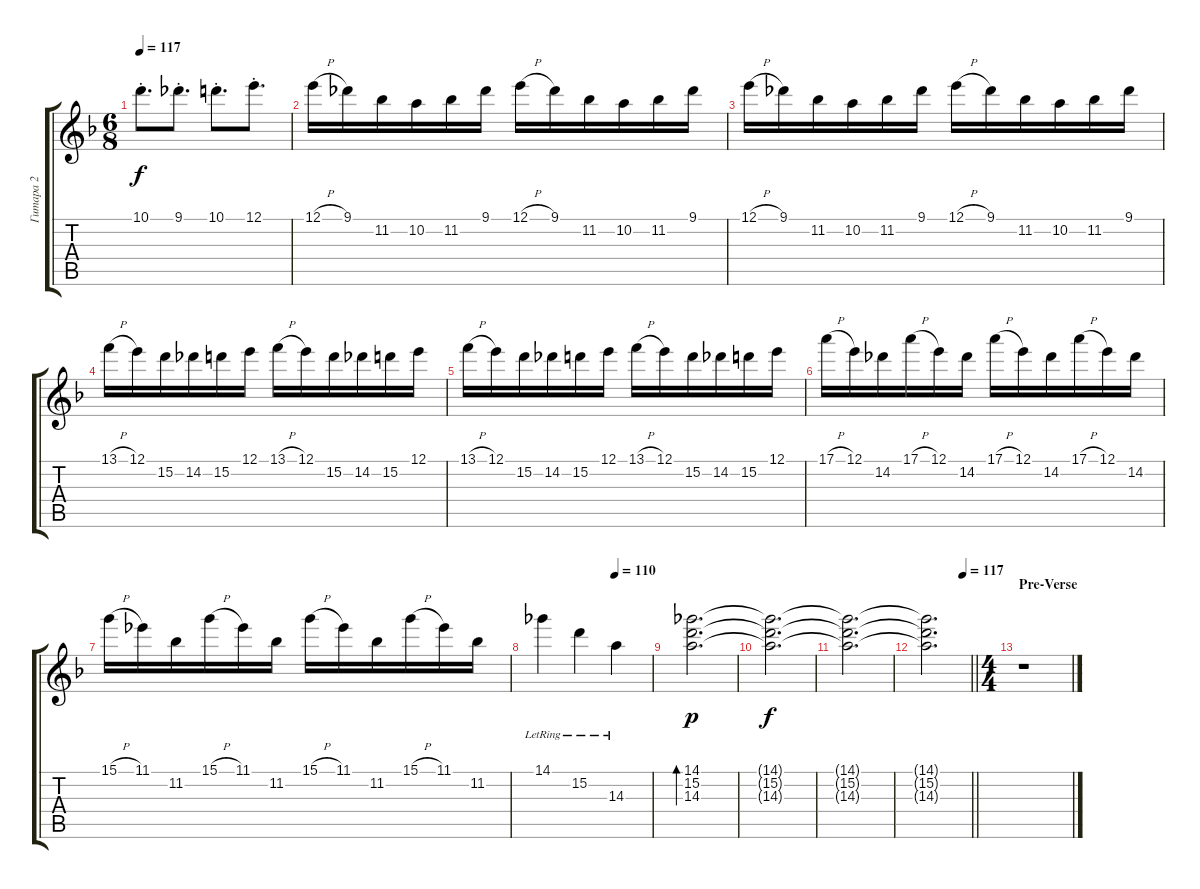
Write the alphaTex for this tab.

\track ("Гитара 2" "Гитара 2") {instrument distortionguitar}
\staff {score tabs}
\tuning (E4 B3 G3 D3 A2 E2) {hide}
\ts (6 8)
\tempo 117
\clef g2
\ks dminor
10.1{st}.8{d dy f} 9.1{st}.8{d} 10.1{st}.8{d} 12.1{st}.8{d} |
12.1{h}.16 9.1.16 11.2.16 10.2.16 11.2.16 9.1.16 12.1{h}.16 9.1.16 11.2.16 10.2.16 11.2.16 9.1.16 |
12.1{h}.16 9.1.16 11.2.16 10.2.16 11.2.16 9.1.16 12.1{h}.16 9.1.16 11.2.16 10.2.16 11.2.16 9.1.16 |
13.1{h}.16 12.1.16 15.2.16 14.2.16 15.2.16 12.1.16 13.1{h}.16 12.1.16 15.2.16 14.2.16 15.2.16 12.1.16 |
13.1{h}.16 12.1.16 15.2.16 14.2.16 15.2.16 12.1.16 13.1{h}.16 12.1.16 15.2.16 14.2.16 15.2.16 12.1.16 |
17.1{h}.16 12.1.16 14.2.16 17.1{h}.16 12.1.16 14.2.16 17.1{h}.16 12.1.16 14.2.16 17.1{h}.16 12.1.16 14.2.16 |
15.1{h}.16 11.1.16 11.2.16 15.1{h}.16 11.1.16 11.2.16 15.1{h}.16 11.1.16 11.2.16 15.1{h}.16 11.1.16 11.2.16 |
\tempo (110 0.6666666666666666)
14.1{lr}.4 15.2{lr}.4 14.3{lr}.4 |
(14.1 15.2 14.3).2{d bd 240 dy p} |
(14.1{t} 15.2{t} 14.3{t}).2{d dy f} |
(14.1{t} 15.2{t} 14.3{t}).2{d} |
\tempo (117 0.8333333333333334)
\barLineRight lightlight
(14.1{t} 15.2{t} 14.3{t}).2{d} |
\ts (4 4)
\section ("" "Pre-Verse")
r.1
